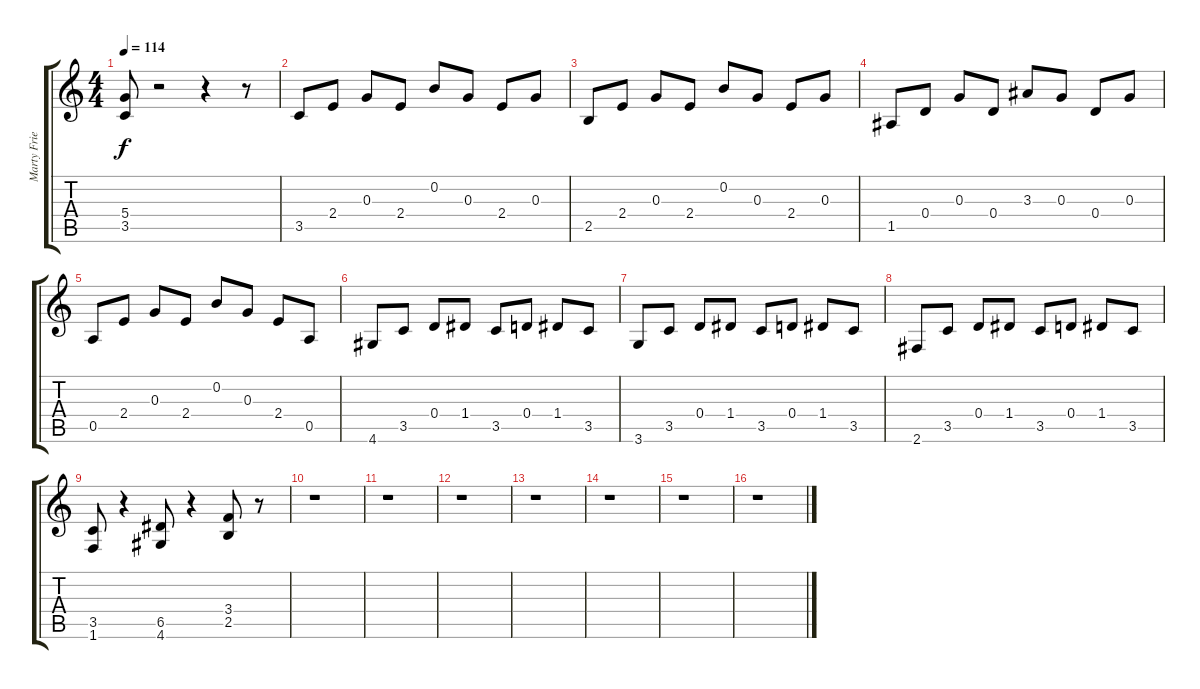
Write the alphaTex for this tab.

\track ("Marty Friedman Rythm" "Marty Frie") {instrument distortionguitar}
\staff {score tabs}
\tuning (E4 B3 G3 D3 A2 E2) {hide}
\ts (4 4)
\tempo 114
\clef g2
\ks c
(5.4 3.5).8{dy f} r.2 r.4 r.8 |
3.5.8 2.4.8 0.3.8 2.4.8 0.2.8 0.3.8 2.4.8 0.3.8 |
2.5.8 2.4.8 0.3.8 2.4.8 0.2.8 0.3.8 2.4.8 0.3.8 |
1.5.8 0.4.8 0.3.8 0.4.8 3.3.8 0.3.8 0.4.8 0.3.8 |
0.5.8 2.4.8 0.3.8 2.4.8 0.2.8 0.3.8 2.4.8 0.5.8 |
4.6.8 3.5.8 0.4.8 1.4.8 3.5.8 0.4.8 1.4.8 3.5.8 |
3.6.8 3.5.8 0.4.8 1.4.8 3.5.8 0.4.8 1.4.8 3.5.8 |
2.6.8 3.5.8 0.4.8 1.4.8 3.5.8 0.4.8 1.4.8 3.5.8 |
(3.5 1.6).8 r.4 (6.5 4.6).8 r.4 (3.4 2.5).8 r.8 |
r.1 |
r.1 |
r.1 |
r.1 |
r.1 |
r.1 |
r.1
